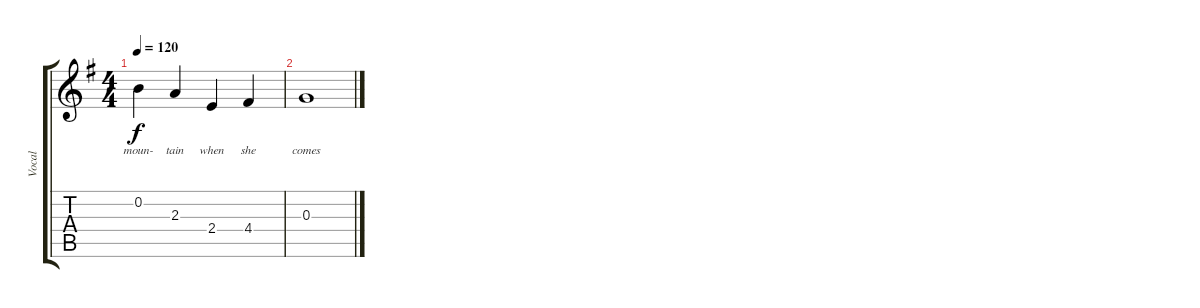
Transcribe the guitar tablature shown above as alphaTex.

\track ("Vocal" "Vocal") {instrument acousticguitarsteel}
\staff {score tabs}
\tuning (E4 B3 G3 D3 A2 E2) {hide}
\ts (4 4)
\tempo 120
\clef g2
\ks g
0.2.4{lyrics (0 "moun-") lyrics (1 "") lyrics (2 "") lyrics (3 "") lyrics (4 "") dy f} 2.3.4{lyrics (0 "tain") lyrics (1 "") lyrics (2 "") lyrics (3 "") lyrics (4 "")} 2.4.4{lyrics (0 "when") lyrics (1 "") lyrics (2 "") lyrics (3 "") lyrics (4 "")} 4.4.4{lyrics (0 "she") lyrics (1 "") lyrics (2 "") lyrics (3 "") lyrics (4 "")} |
0.3.1{lyrics (0 "comes") lyrics (1 "") lyrics (2 "") lyrics (3 "") lyrics (4 "")}
